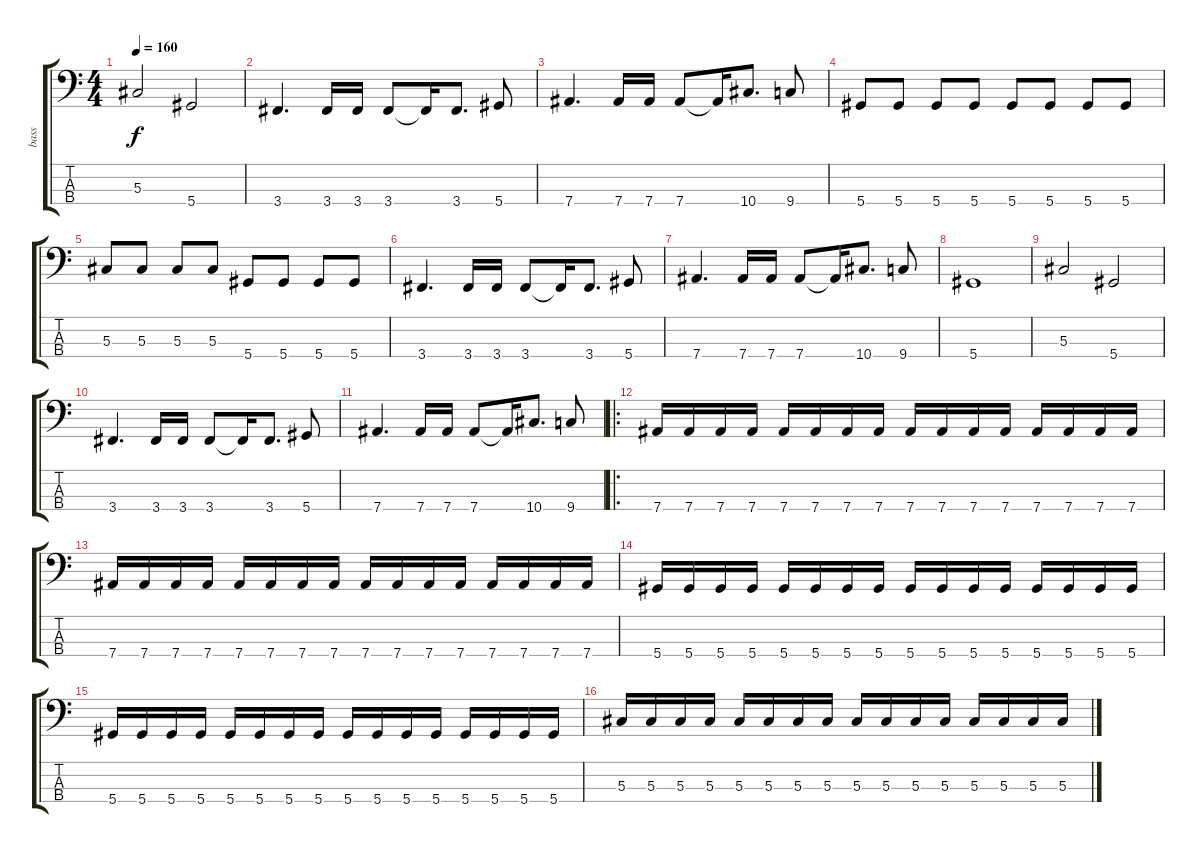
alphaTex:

\track ("bass" "bass") {instrument electricbassfinger}
\staff {score tabs}
\tuning (Gb2 Db2 Ab1 Eb1) {hide}
\ts (4 4)
\tempo 160
\clef f4
\ks c
5.3.2{dy f} 5.4.2 |
3.4.4{d} 3.4.16 3.4.16 3.4.8 3.4{t}.16 3.4.8{d} 5.4.8 |
7.4.4{d} 7.4.16 7.4.16 7.4.8 7.4{t}.16 10.4.8{d} 9.4.8 |
5.4.8 5.4.8 5.4.8 5.4.8 5.4.8 5.4.8 5.4.8 5.4.8 |
5.3.8 5.3.8 5.3.8 5.3.8 5.4.8 5.4.8 5.4.8 5.4.8 |
3.4.4{d} 3.4.16 3.4.16 3.4.8 3.4{t}.16 3.4.8{d} 5.4.8 |
7.4.4{d} 7.4.16 7.4.16 7.4.8 7.4{t}.16 10.4.8{d} 9.4.8 |
5.4.1 |
5.3.2 5.4.2 |
3.4.4{d} 3.4.16 3.4.16 3.4.8 3.4{t}.16 3.4.8{d} 5.4.8 |
7.4.4{d} 7.4.16 7.4.16 7.4.8 7.4{t}.16 10.4.8{d} 9.4.8 |
\ro
7.4.16 7.4.16 7.4.16 7.4.16 7.4.16 7.4.16 7.4.16 7.4.16 7.4.16 7.4.16 7.4.16 7.4.16 7.4.16 7.4.16 7.4.16 7.4.16 |
7.4.16 7.4.16 7.4.16 7.4.16 7.4.16 7.4.16 7.4.16 7.4.16 7.4.16 7.4.16 7.4.16 7.4.16 7.4.16 7.4.16 7.4.16 7.4.16 |
5.4.16 5.4.16 5.4.16 5.4.16 5.4.16 5.4.16 5.4.16 5.4.16 5.4.16 5.4.16 5.4.16 5.4.16 5.4.16 5.4.16 5.4.16 5.4.16 |
5.4.16 5.4.16 5.4.16 5.4.16 5.4.16 5.4.16 5.4.16 5.4.16 5.4.16 5.4.16 5.4.16 5.4.16 5.4.16 5.4.16 5.4.16 5.4.16 |
5.3.16 5.3.16 5.3.16 5.3.16 5.3.16 5.3.16 5.3.16 5.3.16 5.3.16 5.3.16 5.3.16 5.3.16 5.3.16 5.3.16 5.3.16 5.3.16
